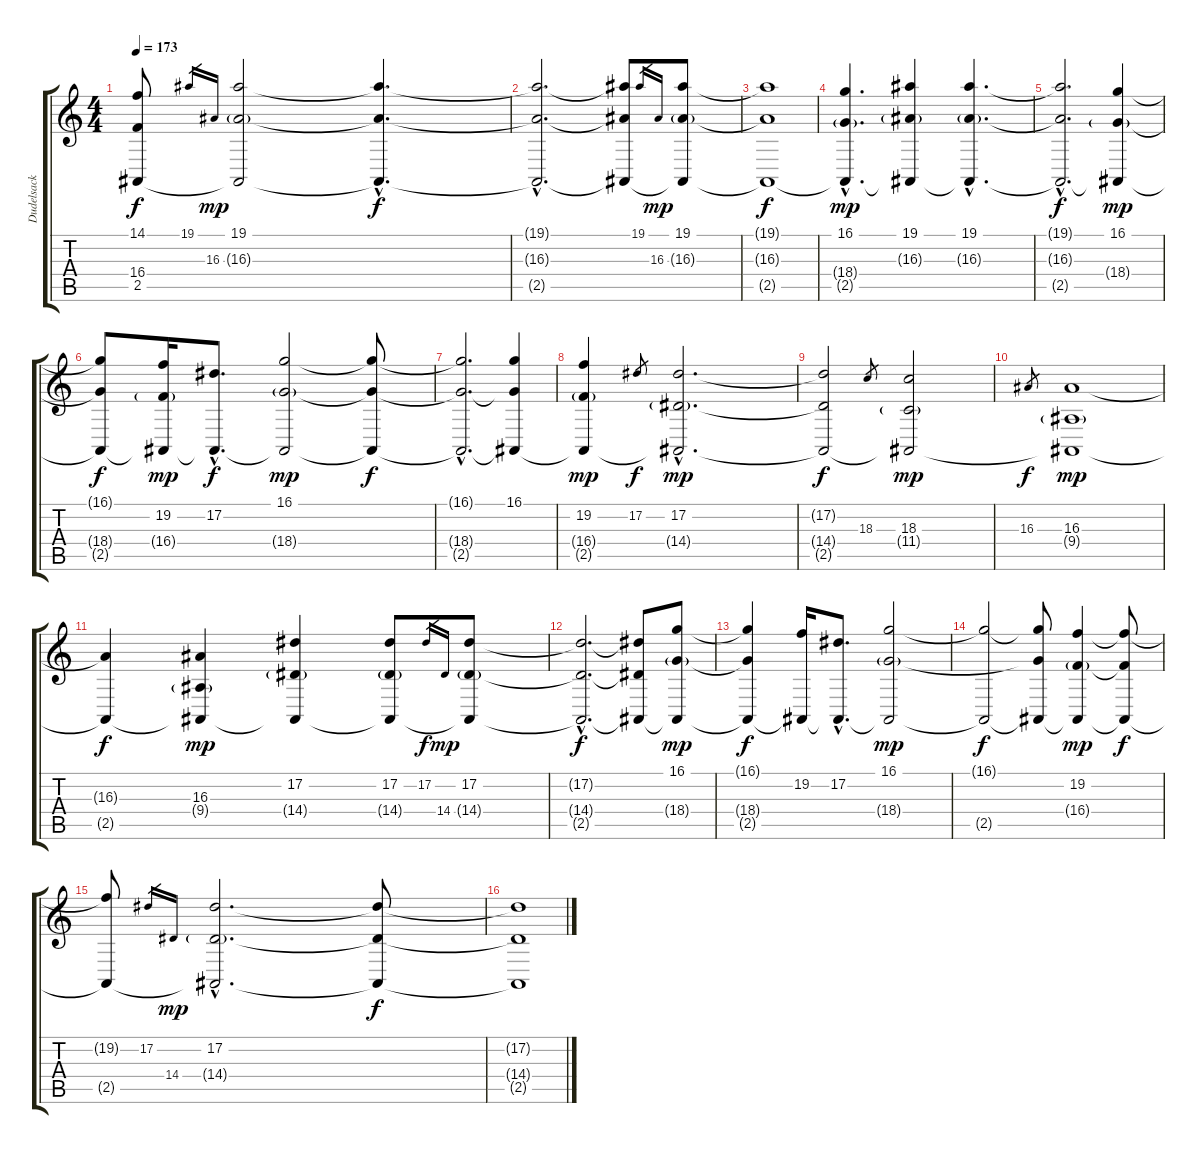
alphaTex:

\track ("Dudelsack" "Dudelsack") {instrument fiddle}
\staff {score tabs}
\tuning (Eb4 Bb3 Gb3 Db3 Ab2 Eb2) {hide}
\ts (4 4)
\tempo 173
\clef g2
\ks c
(14.1{t} 16.4{t} 2.5{t}).8{dy f} 19.1.16{gr} 16.3.16{gr dy mp} (19.1 16.3{g} 2.5{t}).2 (19.1{hac t} 16.3{hac t} 2.5{hac t}).4{d dy f} |
(19.1{hac t} 16.3{hac t} 2.5{hac t}).2{d} (19.1{t} 16.3{t} 2.5{t}).8 19.1.16{gr} 16.3.16{gr dy mp} (19.1 16.3{g} 2.5{t}).8 |
(19.1{t} 16.3{t} 2.5{t}).1{dy f} |
(16.1{hac} 18.4{g hac} 2.5{hac t}).4{d dy mp} (19.1 16.3{g} 2.5{t}).4 (19.1{hac} 16.3{g hac} 2.5{hac t}).4{d} |
(19.1{hac t} 16.3{hac t} 2.5{hac t}).2{d dy f} (16.1 18.4{g} 2.5{t}).4{dy mp} |
(16.1{t} 18.4{t} 2.5{t}).8{dy f} (19.2 16.4{g} 2.5{t}).16{dy mp} (17.2{hac} 2.5{hac t}).8{d dy f} (16.1 18.4{g} 2.5{t}).2{dy mp} (16.1{t} 18.4{t} 2.5{t}).8{dy f} |
(16.1{hac t} 18.4{hac t} 2.5{hac t}).2{d} (16.1 18.4{t} 2.5{t}).4 |
(19.2 16.4{g} 2.5{t}).4{dy mp} 17.2.8{gr dy f} (17.2{hac} 14.4{g hac} 2.5{hac t}).2{d dy mp} |
(17.2{t} 14.4{t} 2.5{t}).2{dy f} 18.3.8{gr} (18.3 11.4{g} 2.5{t}).2{dy mp} |
16.3.8{gr dy f} (16.3 9.4{g} 2.5{t}).1{dy mp} |
(16.3{t} 2.5{t}).4{dy f} (16.3 9.4{g} 2.5{t}).4{dy mp} (17.2 14.4{g} 2.5{t}).4 (17.2 14.4{g} 2.5{t}).8 17.2.16{gr dy f} 14.4.16{gr dy mp} (17.2 14.4{g} 2.5{t}).8 |
(17.2{hac t} 14.4{hac t} 2.5{hac t}).2{d dy f} (17.2{t} 14.4{t} 2.5{t}).8 (16.1 18.4{g} 2.5{t}).8{dy mp} |
(16.1{t} 18.4{t} 2.5{t}).4{dy f} (19.2 2.5{t}).16 (17.2{hac} 2.5{hac t}).8{d} (16.1 18.4{g} 2.5{t}).2{dy mp} |
(16.1{t} 2.5{t}).2{dy f} (16.1{t} 18.4{t} 2.5{t}).8 (19.2 16.4{g} 2.5{t}).4{dy mp} (19.2{t} 16.4{t} 2.5{t}).8{dy f} |
(19.2{t} 2.5{t}).8 17.2.16{gr} 14.4.16{gr dy mp} (17.2{hac} 14.4{g hac} 2.5{hac t}).2{d} (17.2{t} 14.4{t} 2.5{t}).8{dy f} |
(17.2{t} 14.4{t} 2.5{t}).1
